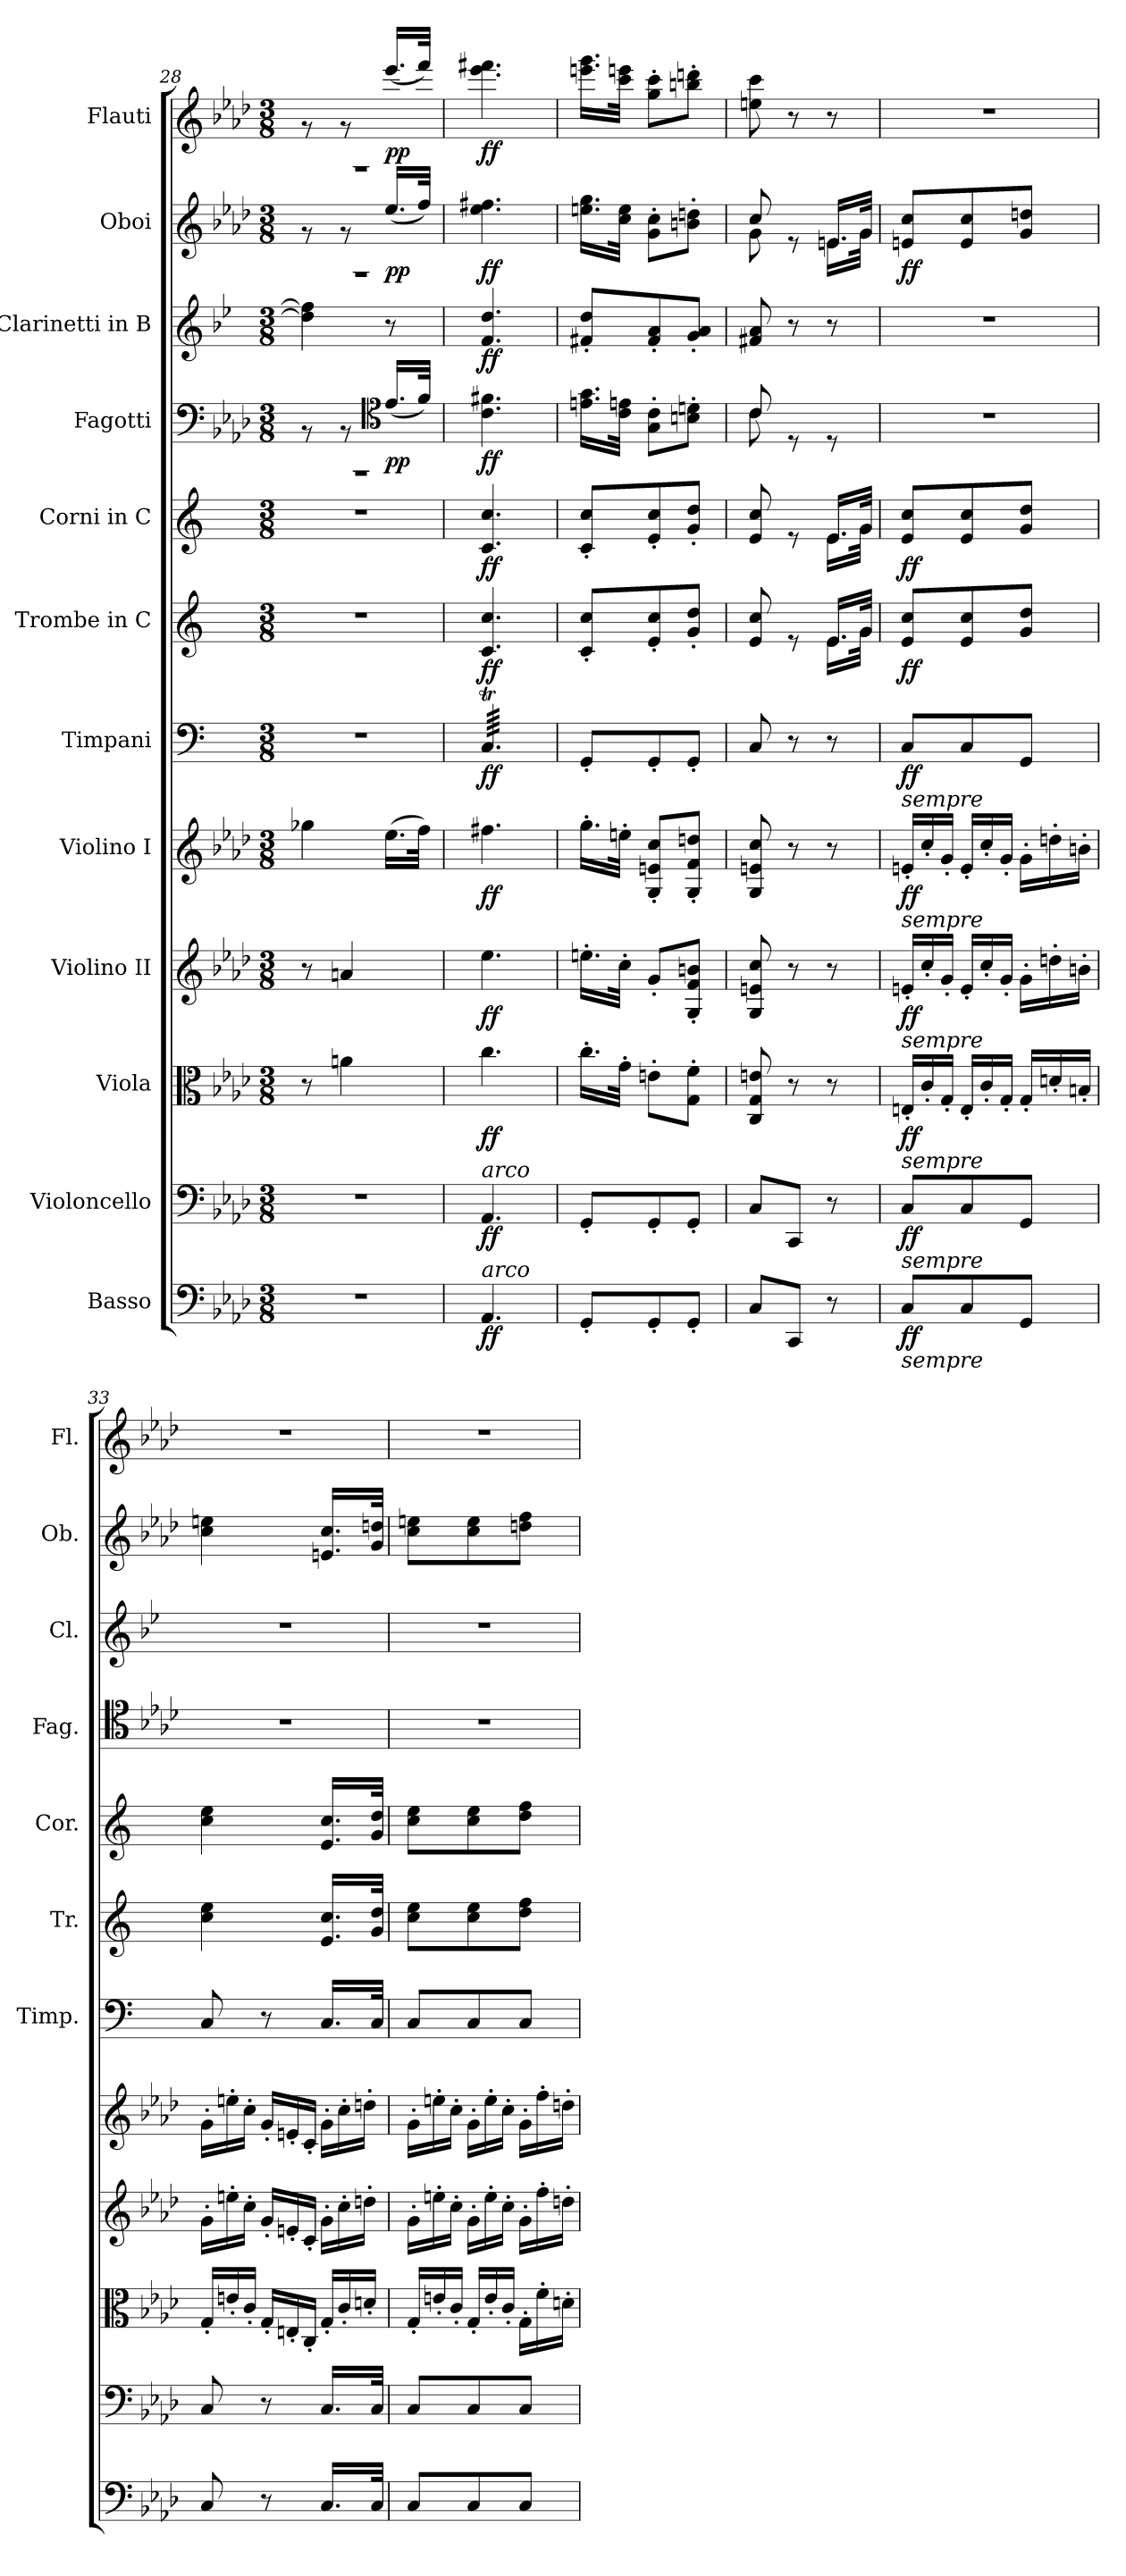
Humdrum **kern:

**kern	**dynam	**kern	**dynam	**kern	**dynam	**kern	**dynam	**kern	**dynam	**kern	**dynam	**kern	**dynam	**kern	**dynam	**kern	**dynam	**kern	**dynam	**kern	**dynam	**kern	**dynam
*part12	*part12	*part11	*part11	*part10	*part10	*part9	*part9	*part8	*part8	*part7	*part7	*part6	*part6	*part5	*part5	*part4	*part4	*part3	*part3	*part2	*part2	*part1	*part1
*staff12	*staff12	*staff11	*staff11	*staff10	*staff10	*staff9	*staff9	*staff8	*staff8	*staff7	*staff7	*staff6	*staff6	*staff5	*staff5	*staff4	*staff4	*staff3	*staff3	*staff2	*staff2	*staff1	*staff1
*I"Basso	*	*I"Violoncello	*	*I"Viola	*	*I"Violino II	*	*I"Violino I	*	*I"Timpani	*	*I"Trombe in C	*	*I"Corni in C	*	*I"Fagotti	*	*I"Clarinetti in B	*	*I"Oboi	*	*I"Flauti	*
*	*	*	*	*	*	*	*	*	*	*I'Timp.	*	*I'Tr.	*	*I'Cor.	*	*I'Fag.	*	*I'Cl.	*	*I'Ob.	*	*I'Fl.	*
*clefF4	*	*clefF4	*	*clefC3	*	*clefG2	*	*clefG2	*	*clefF4	*	*clefG2	*	*clefG2	*	*clefF4	*	*clefG2	*	*clefG2	*	*clefG2	*
*ITrd7c12	*	*	*	*	*	*	*	*	*	*	*	*	*	*ITrd7c12	*	*	*	*ITrd1c2	*	*	*	*	*
*k[b-e-a-d-]	*	*k[b-e-a-d-]	*	*k[b-e-a-d-]	*	*k[b-e-a-d-]	*	*k[b-e-a-d-]	*	*k[]	*	*k[]	*	*k[]	*	*k[b-e-a-d-]	*	*k[b-e-a-d-]	*	*k[b-e-a-d-]	*	*k[b-e-a-d-]	*
*M3/8	*	*M3/8	*	*M3/8	*	*M3/8	*	*M3/8	*	*M3/8	*	*M3/8	*	*M3/8	*	*M3/8	*	*M3/8	*	*M3/8	*	*M3/8	*
=28	=28	=28	=28	=28	=28	=28	=28	=28	=28	=28	=28	=28	=28	=28	=28	=28	=28	=28	=28	=28	=28	=28	=28
*	*	*	*	*	*	*	*	*	*	*	*	*	*	*	*	*^	*	*	*	*^	*	*^	*
4.r	.	4.r	.	8r	.	8r	.	4gg-X\	.	4.r	.	4.r	.	4.r	.	4.rAAA	8r	.	4cc\] 4ee-\]	.	4.rF	8r	.	4.rF	8r	.
.	.	.	.	4an\	.	4an/	.	.	.	.	.	.	.	.	.	.	8r	.	.	.	.	8r	.	.	8r	.
*	*	*	*	*	*	*	*	*	*	*	*	*	*	*	*	*clefC4	*	*	*	*	*	*	*	*	*	*
!	!	!	!	!	!	!	!	!	!	!	!	!	!	!	!	!	!	!LO:DY:b	!	!	!	!	!LO:DY:b	!	!	!LO:DY:b
.	.	.	.	.	.	.	.	(16.ee-\LL	.	.	.	.	.	.	.	.	(16.e-/LL	pp	8r	.	.	(16.ee-/LL	pp	.	(16.eee-/LL	pp
.	.	.	.	.	.	.	.	32ff\JJk)	.	.	.	.	.	.	.	.	32f/JJk)	.	.	.	.	32ff/JJk)	.	.	32fff/JJk)	.
=29	=29	=29	=29	=29	=29	=29	=29	=29	=29	=29	=29	=29	=29	=29	=29	=29	=29	=29	=29	=29	=29	=29	=29	=29	=29	=29
!	!	!LO:TX:a:i:t=arco	!	!	!	!	!	!	!	!	!	!	!	!	!	!	!	!	!	!	!	!	!	!	!	!
!LO:TX:a:i:t=arco	!	!	!	!	!	!	!	!	!	!	!	!	!	!	!	!	!	!	!	!	!	!	!	!	!	!
!	!LO:DY:b	!	!LO:DY:b	!	!LO:DY:b	!	!LO:DY:b	!	!LO:DY:b	!	!LO:DY:b	!	!LO:DY:b	!	!LO:DY:b	!	!	!LO:DY:b	!	!LO:DY:b	!	!	!LO:DY:b	!	!	!LO:DY:b
*	*	*	*	*	*	*	*	*	*	*	*	*	*	*	*	*	*	*	*	*	*v	*v	*	*	*	*
*	*	*	*	*	*	*	*	*	*	*	*	*	*	*	*	*v	*v	*	*	*	*	*	*v	*v	*
*	*	*	*	*	*	*	*	*	*	*tremolo	*	*	*	*	*	*	*	*	*	*	*	*	*
4.AAA-/	ff	4.AA-/	ff	4.cc\	ff	4.ee-\	ff	4.ff#X\	ff	64CT/LLLL	ff	4.c/ 4.cc/	ff	4.C/ 4.c/	ff	4.c\ 4.f#X\	ff	4.e-/ 4.cc/	ff	4.ee-\ 4.ff#X\	ff	4.eee-\ 4.fff#X\	ff
.	.	.	.	.	.	.	.	.	.	64CT/	.	.	.	.	.	.	.	.	.	.	.	.	.
.	.	.	.	.	.	.	.	.	.	64CT/	.	.	.	.	.	.	.	.	.	.	.	.	.
.	.	.	.	.	.	.	.	.	.	64CT/	.	.	.	.	.	.	.	.	.	.	.	.	.
.	.	.	.	.	.	.	.	.	.	64CT/	.	.	.	.	.	.	.	.	.	.	.	.	.
.	.	.	.	.	.	.	.	.	.	64CT/	.	.	.	.	.	.	.	.	.	.	.	.	.
.	.	.	.	.	.	.	.	.	.	64CT/	.	.	.	.	.	.	.	.	.	.	.	.	.
.	.	.	.	.	.	.	.	.	.	64CT/	.	.	.	.	.	.	.	.	.	.	.	.	.
.	.	.	.	.	.	.	.	.	.	64CT/	.	.	.	.	.	.	.	.	.	.	.	.	.
.	.	.	.	.	.	.	.	.	.	64CT/	.	.	.	.	.	.	.	.	.	.	.	.	.
.	.	.	.	.	.	.	.	.	.	64CT/	.	.	.	.	.	.	.	.	.	.	.	.	.
.	.	.	.	.	.	.	.	.	.	64CT/	.	.	.	.	.	.	.	.	.	.	.	.	.
.	.	.	.	.	.	.	.	.	.	64CT/	.	.	.	.	.	.	.	.	.	.	.	.	.
.	.	.	.	.	.	.	.	.	.	64CT/	.	.	.	.	.	.	.	.	.	.	.	.	.
.	.	.	.	.	.	.	.	.	.	64CT/	.	.	.	.	.	.	.	.	.	.	.	.	.
.	.	.	.	.	.	.	.	.	.	64CT/	.	.	.	.	.	.	.	.	.	.	.	.	.
.	.	.	.	.	.	.	.	.	.	64CT/	.	.	.	.	.	.	.	.	.	.	.	.	.
.	.	.	.	.	.	.	.	.	.	64CT/	.	.	.	.	.	.	.	.	.	.	.	.	.
.	.	.	.	.	.	.	.	.	.	64CT/	.	.	.	.	.	.	.	.	.	.	.	.	.
.	.	.	.	.	.	.	.	.	.	64CT/	.	.	.	.	.	.	.	.	.	.	.	.	.
.	.	.	.	.	.	.	.	.	.	64CT/	.	.	.	.	.	.	.	.	.	.	.	.	.
.	.	.	.	.	.	.	.	.	.	64CT/	.	.	.	.	.	.	.	.	.	.	.	.	.
.	.	.	.	.	.	.	.	.	.	64CT/	.	.	.	.	.	.	.	.	.	.	.	.	.
.	.	.	.	.	.	.	.	.	.	64CT/JJJJ	.	.	.	.	.	.	.	.	.	.	.	.	.
*	*	*	*	*	*	*	*	*	*	*Xtremolo	*	*	*	*	*	*	*	*	*	*	*	*	*
!!LO:PB:g=z
=30	=30	=30	=30	=30	=30	=30	=30	=30	=30	=30	=30	=30	=30	=30	=30	=30	=30	=30	=30	=30	=30	=30	=30
8GGG'/L	.	8GG'/L	.	16.cc'\LL	.	16.een'\LL	.	16.gg'\LL	.	8GG'/L	.	8c/' 8cc/'L	.	8C/' 8c/'L	.	16.en\ 16.g\LL	.	8en/' 8cc/'L	.	16.een\ 16.gg\LL	.	16.eeen\ 16.ggg\LL	.
.	.	.	.	32g'\JJk	.	32cc'\JJk	.	32een'\JJk	.	.	.	.	.	.	.	32c\ 32en\JJk	.	.	.	32cc\ 32ee\JJk	.	32ccc\ 32eeen\JJk	.
8GGG'/	.	8GG'/	.	8en'\L	.	8g'/L	.	8G/' 8en/' 8cc/'L	.	8GG'/	.	8e/' 8cc/'	.	8E/' 8c/'	.	8G\' 8c\'L	.	8e/' 8g/'	.	8g\' 8cc\'L	.	8gg\' 8ccc\'L	.
8GGG'/J	.	8GG'/J	.	8G\' 8f\'J	.	8G/' 8f/' 8bn/'J	.	8G/' 8f/' 8ddn/'J	.	8GG'/J	.	8g/' 8dd/'J	.	8G/' 8d/'J	.	8Bn\' 8dn\'J	.	8f/' 8g/'J	.	8bn\' 8ddn\'J	.	8bbn\' 8dddn\'J	.
=31	=31	=31	=31	=31	=31	=31	=31	=31	=31	=31	=31	=31	=31	=31	=31	=31	=31	=31	=31	=31	=31	=31	=31
*	*	*	*	*	*	*	*	*	*	*	*	*^	*	*^	*	*^	*	*	*	*^	*	*	*
8CC/L	.	8C/L	.	8C/ 8G/ 8en/	.	8G/ 8en/ 8cc/	.	8G/ 8en/ 8cc/	.	8C/	.	8e/ 8cc/	4ryy	.	8E/ 8c/	4ryy	.	8c/	8c\	.	8en/ 8g/	.	8cc/	8g\	.	8een\ 8ccc\	.
8CCC/J	.	8CC/J	.	8r	.	8r	.	8r	.	8r	.	8re	.	.	8re	.	.	8rD	4ryy	.	8r	.	8re	8ryy	.	8r	.
8r	.	8r	.	8r	.	8r	.	8r	.	8r	.	16.e/LL	16.e\LL	.	16.E/LL	16.E\LL	.	8rD	.	.	8r	.	16.en/LL	16.e\LL	.	8r	.
.	.	.	.	.	.	.	.	.	.	.	.	32g/JJk	32g\JJk	.	32G/JJk	32G\JJk	.	.	.	.	.	.	32g/JJk	32g\JJk	.	.	.
*	*	*	*	*	*	*	*	*	*	*	*	*v	*v	*	*	*	*	*v	*v	*	*	*	*v	*v	*	*	*
*	*	*	*	*	*	*	*	*	*	*	*	*	*	*v	*v	*	*	*	*	*	*	*	*	*
=32	=32	=32	=32	=32	=32	=32	=32	=32	=32	=32	=32	=32	=32	=32	=32	=32	=32	=32	=32	=32	=32	=32	=32
*	*	*	*	*Xtuplet	*	*Xtuplet	*	*Xtuplet	*	*	*	*	*	*	*	*	*	*	*	*	*	*	*
*	*	*	*	*	*	*	*	*	*	*	*	*^	*	*^	*	*	*	*	*	*^	*	*	*
!	!	!	!	!	!	!	!	!	!	!	!	!	!	!	!	!	!	!	!	!	!	!LO:TX:b:i:t=sempre	!	!	!	!
!	!	!	!	!	!	!	!	!	!	!	!	!	!	!	!LO:TX:b:i:t=sempre	!	!	!	!	!	!	!	!	!	!	!
!	!	!	!	!	!	!	!	!	!	!	!	!LO:TX:b:i:t=sempre	!	!	!	!	!	!	!	!	!	!	!	!	!	!
!	!	!	!	!	!	!	!	!	!	!LO:TX:b:i:t=sempre	!	!	!	!	!	!	!	!	!	!	!	!	!	!	!	!
!	!	!	!	!	!	!	!	!LO:TX:b:i:t=sempre	!	!	!	!	!	!	!	!	!	!	!	!	!	!	!	!	!	!
!	!	!	!	!	!	!LO:TX:b:i:t=sempre	!	!	!	!	!	!	!	!	!	!	!	!	!	!	!	!	!	!	!	!
!	!	!	!	!LO:TX:b:i:t=sempre	!	!	!	!	!	!	!	!	!	!	!	!	!	!	!	!	!	!	!	!	!	!
!	!	!LO:TX:b:i:t=sempre	!	!	!	!	!	!	!	!	!	!	!	!	!	!	!	!	!	!	!	!	!	!	!	!
!LO:TX:b:i:t=sempre	!	!	!	!	!	!	!	!	!	!	!	!	!	!	!	!	!	!	!	!	!	!	!	!	!	!
!	!LO:DY:b	!	!LO:DY:b	!	!LO:DY:b	!	!LO:DY:b	!	!LO:DY:b	!	!LO:DY:b	!	!	!LO:DY:b	!	!	!LO:DY:b	!	!	!	!	!	!	!LO:DY:b	!	!
*	*	*	*	*	*	*	*	*	*	*	*	*v	*v	*	*	*	*	*	*	*	*	*v	*v	*	*	*
*	*	*	*	*	*	*	*	*	*	*	*	*	*	*v	*v	*	*	*	*	*	*	*	*	*
8CC/L	ff	8C/L	ff	24En'/LL	ff	24en'/LL	ff	24en'/LL	ff	8C/L	ff	8e/ 8cc/L	ff	8E/ 8c/L	ff	4.r	.	4.r	.	8en/ 8cc/L	ff	4.r	.
.	.	.	.	24c'/	.	24cc'/	.	24cc'/	.	.	.	.	.	.	.	.	.	.	.	.	.	.	.
.	.	.	.	24G'/JJ	.	24g'/JJ	.	24g'/JJ	.	.	.	.	.	.	.	.	.	.	.	.	.	.	.
8CC/	.	8C/	.	24E'/LL	.	24e'/LL	.	24e'/LL	.	8C/	.	8e/ 8cc/	.	8E/ 8c/	.	.	.	.	.	8e/ 8cc/	.	.	.
.	.	.	.	24c'/	.	24cc'/	.	24cc'/	.	.	.	.	.	.	.	.	.	.	.	.	.	.	.
.	.	.	.	24G'/JJ	.	24g'/JJ	.	24g'/JJ	.	.	.	.	.	.	.	.	.	.	.	.	.	.	.
8GGG/J	.	8GG/J	.	24G'/LL	.	24g'\LL	.	24g'\LL	.	8GG/J	.	8g/ 8dd/J	.	8G/ 8d/J	.	.	.	.	.	8g/ 8ddn/J	.	.	.
.	.	.	.	24dn'/	.	24ddn'\	.	24ddn'\	.	.	.	.	.	.	.	.	.	.	.	.	.	.	.
.	.	.	.	24Bn'/JJ	.	24bn'\JJ	.	24bn'\JJ	.	.	.	.	.	.	.	.	.	.	.	.	.	.	.
=33	=33	=33	=33	=33	=33	=33	=33	=33	=33	=33	=33	=33	=33	=33	=33	=33	=33	=33	=33	=33	=33	=33	=33
8CC/	.	8C/	.	24G'/LL	.	24g'\LL	.	24g'\LL	.	8C/	.	4cc\ 4ee\	.	4c\ 4e\	.	4.r	.	4.r	.	4cc\ 4een\	.	4.r	.
.	.	.	.	24en'/	.	24een'\	.	24een'\	.	.	.	.	.	.	.	.	.	.	.	.	.	.	.
.	.	.	.	24c'/JJ	.	24cc'\JJ	.	24cc'\JJ	.	.	.	.	.	.	.	.	.	.	.	.	.	.	.
8r	.	8r	.	24G'/LL	.	24g'/LL	.	24g'/LL	.	8r	.	.	.	.	.	.	.	.	.	.	.	.	.
.	.	.	.	24En'/	.	24en'/	.	24en'/	.	.	.	.	.	.	.	.	.	.	.	.	.	.	.
.	.	.	.	24C'/JJ	.	24c'/JJ	.	24c'/JJ	.	.	.	.	.	.	.	.	.	.	.	.	.	.	.
16.CC/LL	.	16.C/LL	.	24G'/LL	.	24g'\LL	.	24g'\LL	.	16.C/LL	.	16.e/ 16.cc/LL	.	16.E/ 16.c/LL	.	.	.	.	.	16.en/ 16.cc/LL	.	.	.
.	.	.	.	24c'/	.	24cc'\	.	24cc'\	.	.	.	.	.	.	.	.	.	.	.	.	.	.	.
.	.	.	.	24dn'/JJ	.	24ddn'\JJ	.	24ddn'\JJ	.	.	.	.	.	.	.	.	.	.	.	.	.	.	.
32CC/JJk	.	32C/JJk	.	.	.	.	.	.	.	32C/JJk	.	32g/ 32dd/JJk	.	32G/ 32d/JJk	.	.	.	.	.	32g/ 32ddn/JJk	.	.	.
=34	=34	=34	=34	=34	=34	=34	=34	=34	=34	=34	=34	=34	=34	=34	=34	=34	=34	=34	=34	=34	=34	=34	=34
8CC/L	.	8C/L	.	24G'/LL	.	24g'\LL	.	24g'\LL	.	8C/L	.	8cc\ 8ee\L	.	8c\ 8e\L	.	4.r	.	4.r	.	8cc\ 8een\L	.	4.r	.
.	.	.	.	24en'/	.	24een'\	.	24een'\	.	.	.	.	.	.	.	.	.	.	.	.	.	.	.
.	.	.	.	24c'/JJ	.	24cc'\JJ	.	24cc'\JJ	.	.	.	.	.	.	.	.	.	.	.	.	.	.	.
8CC/	.	8C/	.	24G'/LL	.	24g'\LL	.	24g'\LL	.	8C/	.	8cc\ 8ee\	.	8c\ 8e\	.	.	.	.	.	8cc\ 8ee\	.	.	.
.	.	.	.	24e'/	.	24ee'\	.	24ee'\	.	.	.	.	.	.	.	.	.	.	.	.	.	.	.
.	.	.	.	24c'/JJ	.	24cc'\JJ	.	24cc'\JJ	.	.	.	.	.	.	.	.	.	.	.	.	.	.	.
8CC/J	.	8C/J	.	24G'\LL	.	24g'\LL	.	24g'\LL	.	8C/J	.	8dd\ 8ff\J	.	8d\ 8f\J	.	.	.	.	.	8ddn\ 8ff\J	.	.	.
.	.	.	.	24f'\	.	24ff'\	.	24ff'\	.	.	.	.	.	.	.	.	.	.	.	.	.	.	.
.	.	.	.	24dn'\JJ	.	24ddn'\JJ	.	24ddn'\JJ	.	.	.	.	.	.	.	.	.	.	.	.	.	.	.
=	=	=	=	=	=	=	=	=	=	=	=	=	=	=	=	=	=	=	=	=	=	=	=
*-	*-	*-	*-	*-	*-	*-	*-	*-	*-	*-	*-	*-	*-	*-	*-	*-	*-	*-	*-	*-	*-	*-	*-
